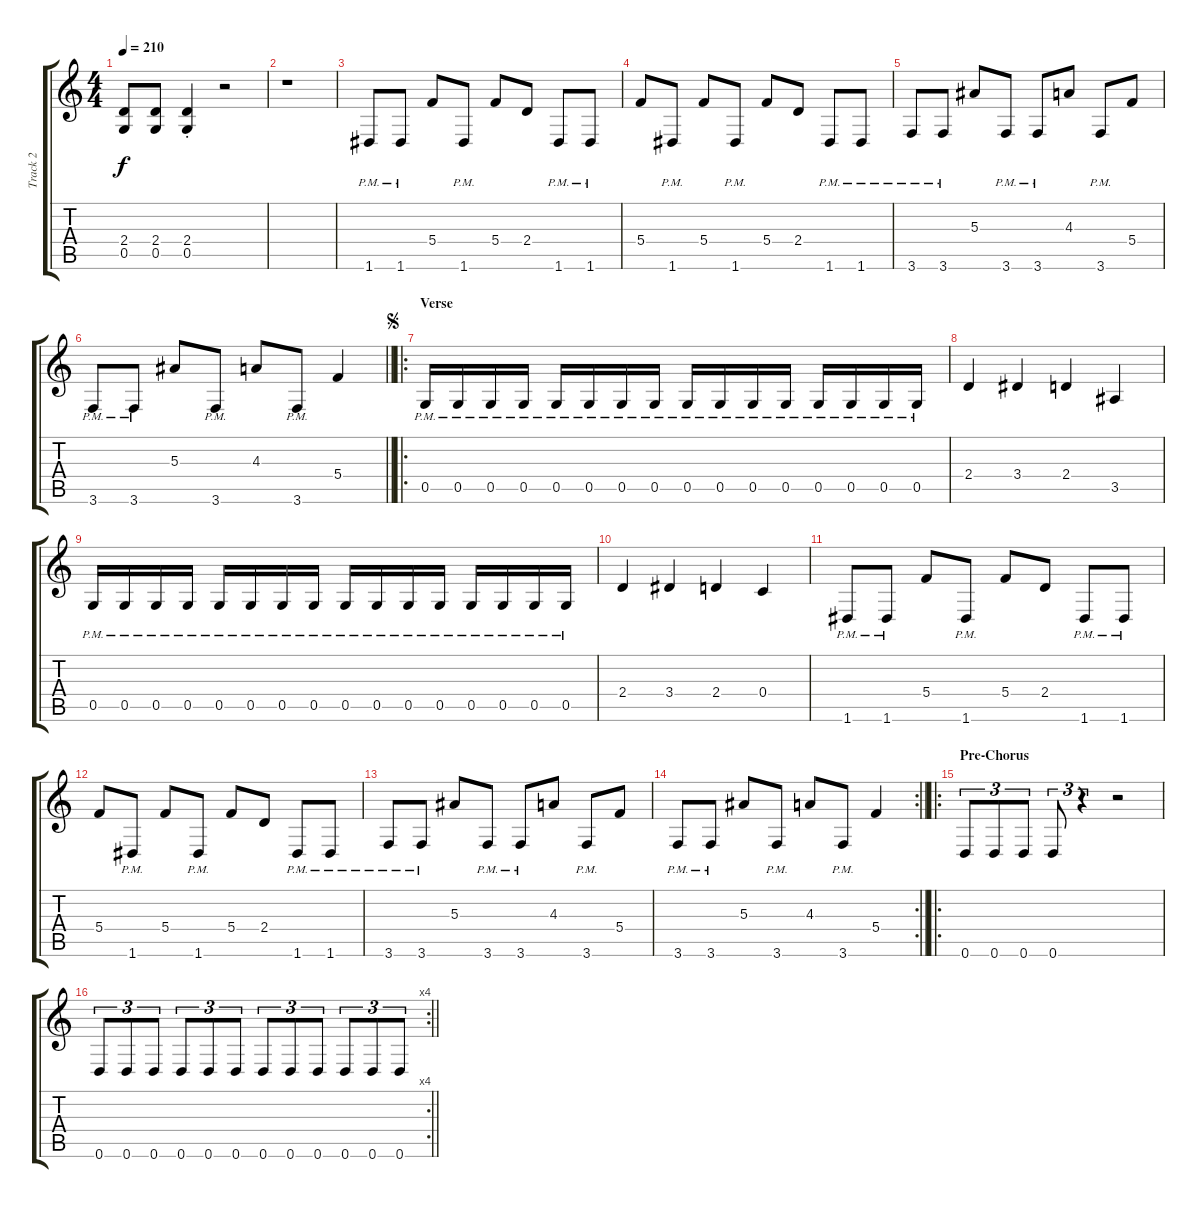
\track ("Track 2" "Track 2") {instrument acousticguitarsteel}
\staff {score tabs}
\tuning (D4 A3 F3 C3 G2 D2) {hide}
\ts (4 4)
\tempo 210
\clef g2
\ks c
(2.4 0.5).8{dy f} (2.4 0.5).8 (2.4{st} 0.5{st}).4 r.2 |
r.1 |
1.6{pm}.8 1.6{pm}.8 5.4.8 1.6{pm}.8 5.4.8 2.4.8 1.6{pm}.8 1.6{pm}.8 |
5.4.8 1.6{pm}.8 5.4.8 1.6{pm}.8 5.4.8 2.4.8 1.6{pm}.8 1.6{pm}.8 |
3.6{pm}.8 3.6{pm}.8 5.3.8 3.6{pm}.8 3.6{pm}.8 4.3.8 3.6{pm}.8 5.4.8 |
\barLineRight lightlight
3.6{pm}.8 3.6{pm}.8 5.3.8 3.6{pm}.8 4.3.8 3.6{pm}.8 5.4.4 |
\ro
\section ("" "Verse")
\jump segno
0.5{pm}.16 0.5{pm}.16 0.5{pm}.16 0.5{pm}.16 0.5{pm}.16 0.5{pm}.16 0.5{pm}.16 0.5{pm}.16 0.5{pm}.16 0.5{pm}.16 0.5{pm}.16 0.5{pm}.16 0.5{pm}.16 0.5{pm}.16 0.5{pm}.16 0.5{pm}.16 |
2.4.4 3.4.4 2.4.4 3.5.4 |
0.5{pm}.16 0.5{pm}.16 0.5{pm}.16 0.5{pm}.16 0.5{pm}.16 0.5{pm}.16 0.5{pm}.16 0.5{pm}.16 0.5{pm}.16 0.5{pm}.16 0.5{pm}.16 0.5{pm}.16 0.5{pm}.16 0.5{pm}.16 0.5{pm}.16 0.5{pm}.16 |
2.4.4 3.4.4 2.4.4 0.4.4 |
1.6{pm}.8 1.6{pm}.8 5.4.8 1.6{pm}.8 5.4.8 2.4.8 1.6{pm}.8 1.6{pm}.8 |
5.4.8 1.6{pm}.8 5.4.8 1.6{pm}.8 5.4.8 2.4.8 1.6{pm}.8 1.6{pm}.8 |
3.6{pm}.8 3.6{pm}.8 5.3.8 3.6{pm}.8 3.6{pm}.8 4.3.8 3.6{pm}.8 5.4.8 |
\rc 2
\barLineRight lightlight
3.6{pm}.8 3.6{pm}.8 5.3.8 3.6{pm}.8 4.3.8 3.6{pm}.8 5.4.4 |
\ro
\section ("" "Pre-Chorus")
0.6.8{tu (3 2) volume 16} 0.6.8{tu (3 2)} 0.6.8{tu (3 2)} 0.6.8{tu (3 2)} r.4{tu (3 2)} r.2 |
\rc 4
\barLineRight lightlight
0.6.8{tu (3 2)} 0.6.8{tu (3 2)} 0.6.8{tu (3 2)} 0.6.8{tu (3 2)} 0.6.8{tu (3 2)} 0.6.8{tu (3 2)} 0.6.8{tu (3 2)} 0.6.8{tu (3 2)} 0.6.8{tu (3 2)} 0.6.8{tu (3 2)} 0.6.8{tu (3 2)} 0.6.8{tu (3 2)}
